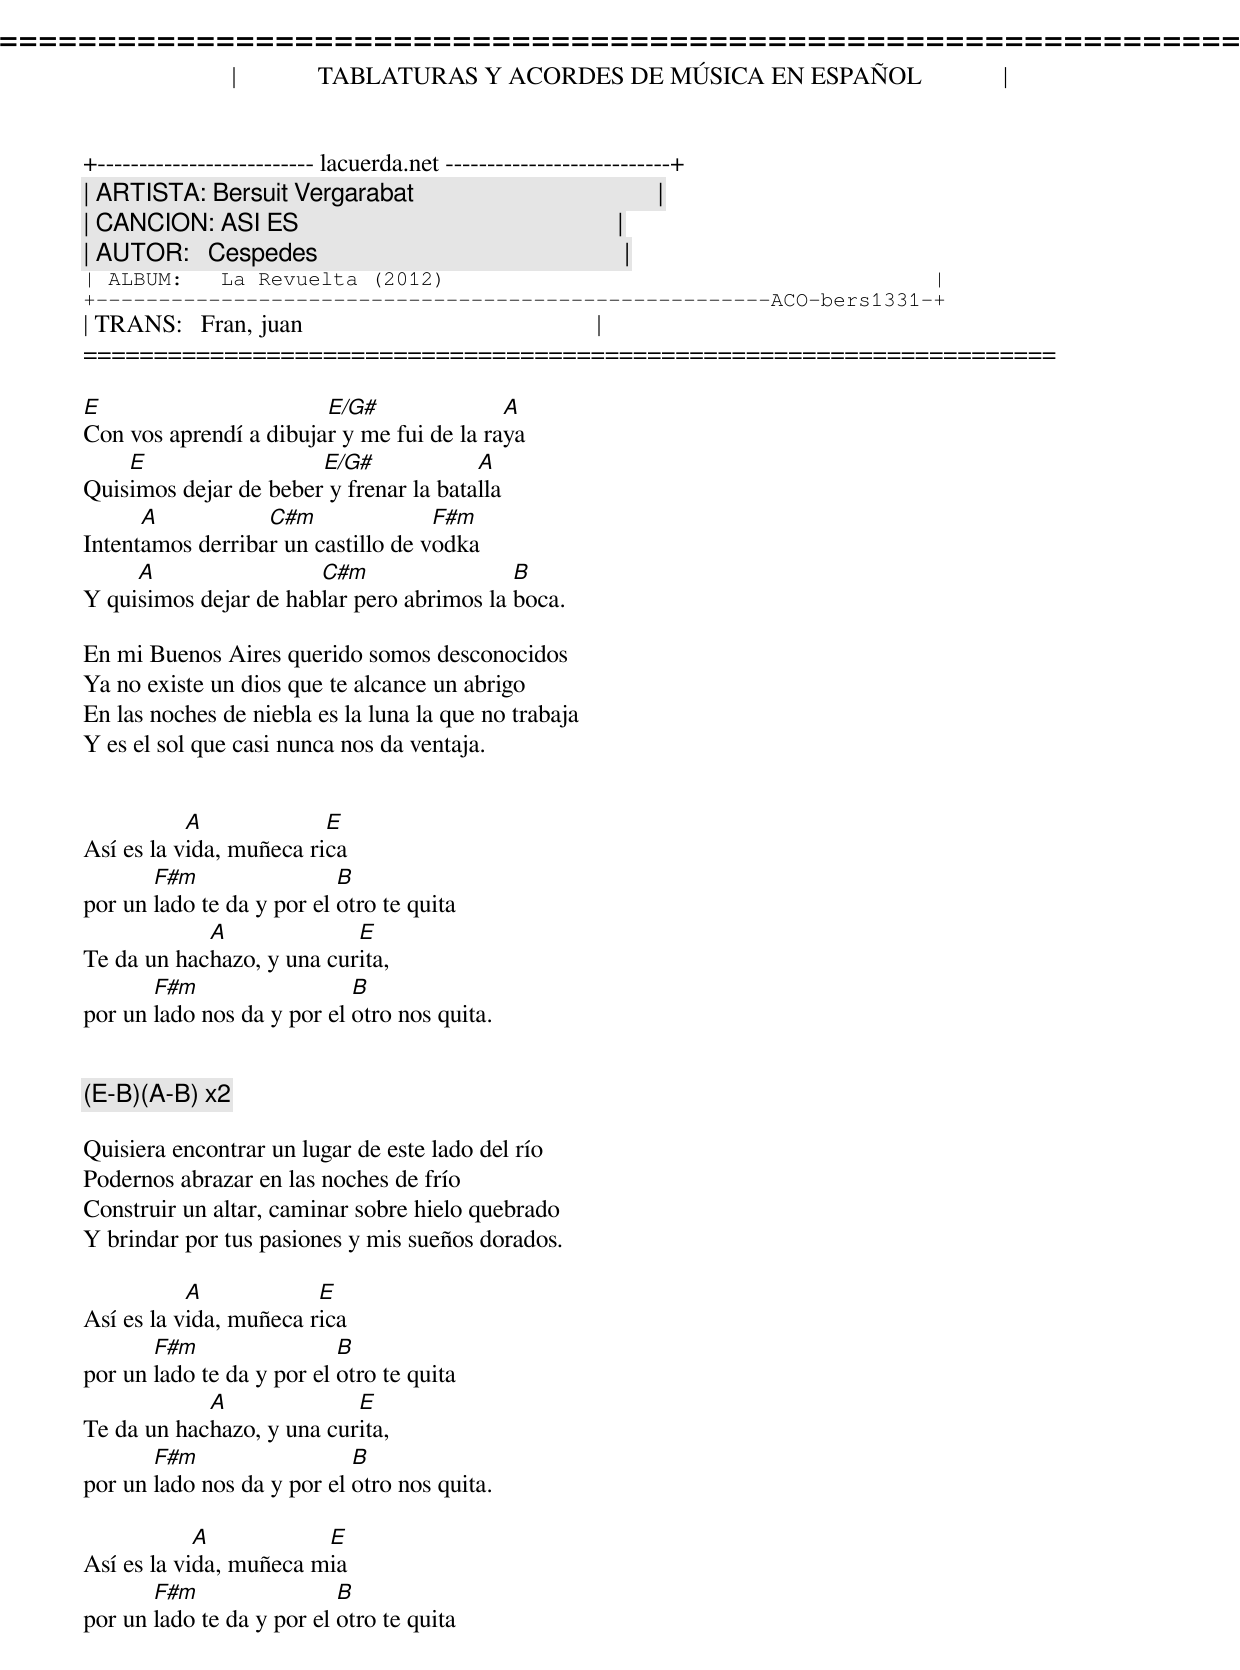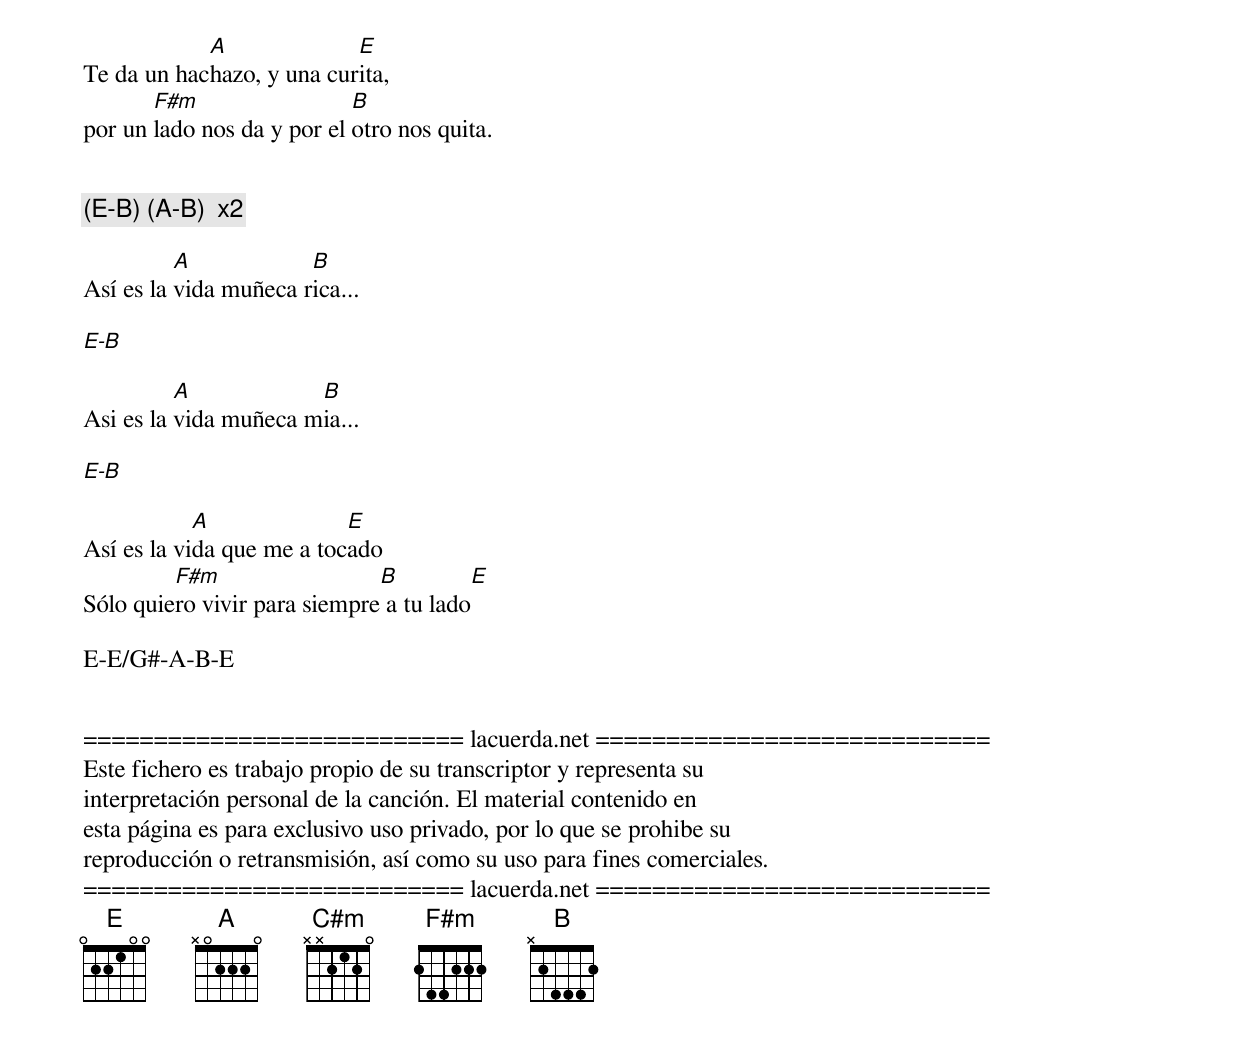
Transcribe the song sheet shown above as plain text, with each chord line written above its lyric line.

=====================================================================
|             TABLATURAS Y ACORDES DE MÚSICA EN ESPAÑOL             |
+-------------------------- lacuerda.net ---------------------------+
| ARTISTA: Bersuit Vergarabat                                       |
| CANCION: ASI ES                                                   |
| AUTOR:   Cespedes                                                 |
| ALBUM:   La Revuelta (2012)                                       |
+------------------------------------------------------ACO-bers1331-+
| TRANS:   Fran, juan                                               |
=====================================================================

E                       E/G#               A
Con vos aprendí a dibujar y me fui de la raya
    E                  E/G#             A
Quisimos dejar de beber y frenar la batalla
      A           C#m               F#m
Intentamos derribar un castillo de vodka
     A                 C#m                 B
Y quisimos dejar de hablar pero abrimos la boca.

En mi Buenos Aires querido somos desconocidos
Ya no existe un dios que te alcance un abrigo
En las noches de niebla es la luna la que no trabaja
Y es el sol que casi nunca nos da ventaja.


           A             E
Así es la vida, muñeca rica
       F#m                 B
por un lado te da y por el otro te quita
            A              E
Te da un hachazo, y una curita,
       F#m                  B
por un lado nos da y por el otro nos quita.


[(E-B)(A-B)] x2

Quisiera encontrar un lugar de este lado del río
Podernos abrazar en las noches de frío
Construir un altar, caminar sobre hielo quebrado
Y brindar por tus pasiones y mis sueños dorados.

           A            E
Así es la vida, muñeca rica
       F#m                 B
por un lado te da y por el otro te quita
            A              E
Te da un hachazo, y una curita,
       F#m                  B
por un lado nos da y por el otro nos quita.

            A           E
Así es la vida, muñeca mia
       F#m                 B
por un lado te da y por el otro te quita
            A              E
Te da un hachazo, y una curita,
       F#m                  B
por un lado nos da y por el otro nos quita.


[(E-B) (A-B) ] x2

          A            B
Así es la vida muñeca rica...

E-B

          A            B
Asi es la vida muñeca mia...

E-B

            A              E
Así es la vida que me a tocado
         F#m                  B          E
Sólo quiero vivir para siempre a tu lado

E-E/G#-A-B-E


=========================== lacuerda.net ============================
Este fichero es trabajo propio de su transcriptor y representa su
interpretación personal de la canción. El material contenido en
esta página es para exclusivo uso privado, por lo que se prohibe su
reproducción o retransmisión, así como su uso para fines comerciales.
=========================== lacuerda.net ============================
